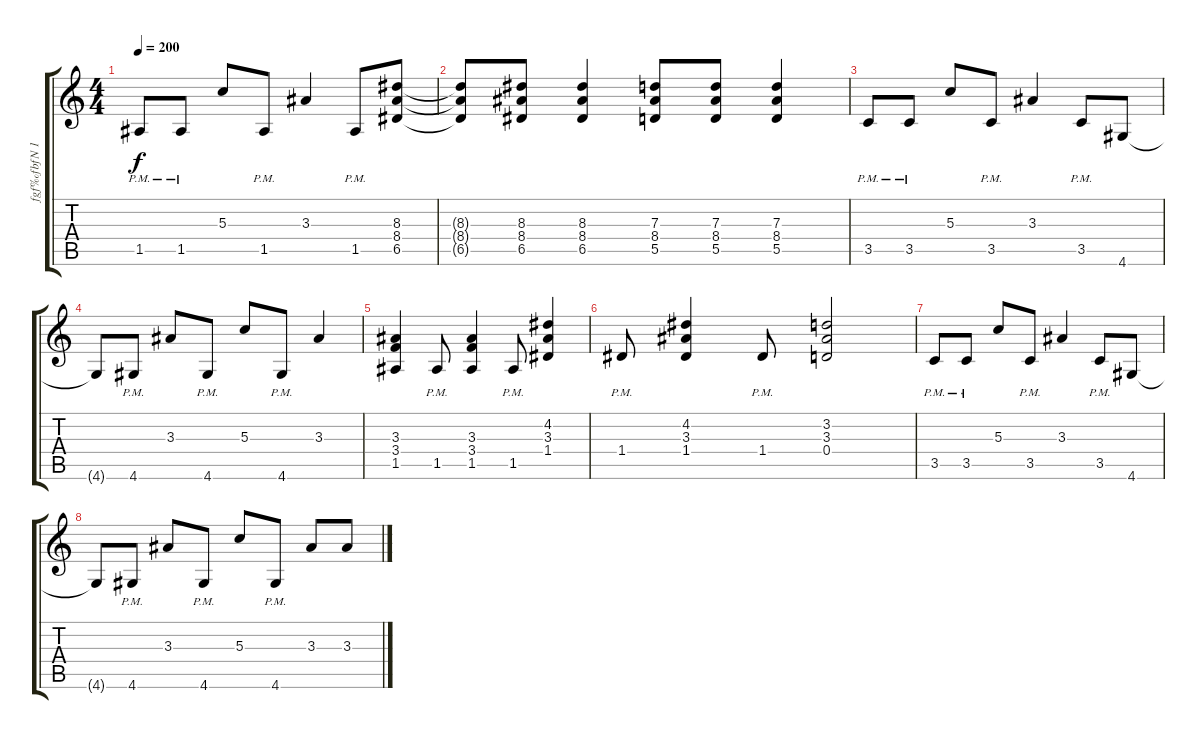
\track ("ƒgƒ‰ƒbƒN 1" "ƒgƒ‰ƒbƒN 1") {instrument distortionguitar}
\staff {score tabs}
\tuning (E4 B3 G3 D3 A2 E2) {hide}
\ts (4 4)
\tempo 200
\clef g2
\ks c
1.5{pm}.8{dy f} 1.5{pm}.8 5.3.8 1.5{pm}.8 3.3.4 1.5{pm}.8 (8.3 8.4 6.5).8 |
(8.3{t} 8.4{t} 6.5{t}).8 (8.3 8.4 6.5).8 (8.3 8.4 6.5).4 (7.3 8.4 5.5).8 (7.3 8.4 5.5).8 (7.3 8.4 5.5).4 |
3.5{pm}.8 3.5{pm}.8 5.3.8 3.5{pm}.8 3.3.4 3.5{pm}.8 4.6.8 |
4.6{t}.8 4.6{pm}.8 3.3.8 4.6{pm}.8 5.3.8 4.6{pm}.8 3.3.4 |
(3.3 3.4 1.5).4 1.5{pm}.8 (3.3 3.4 1.5).4 1.5{pm}.8 (4.2 3.3 1.4).4 |
1.4{pm}.8 (4.2 3.3 1.4).4 1.4{pm}.8 (3.2 3.3 0.4).2 |
3.5{pm}.8 3.5{pm}.8 5.3.8 3.5{pm}.8 3.3.4 3.5{pm}.8 4.6.8 |
4.6{t}.8 4.6{pm}.8 3.3.8 4.6{pm}.8 5.3.8 4.6{pm}.8 3.3.8 3.3.8
